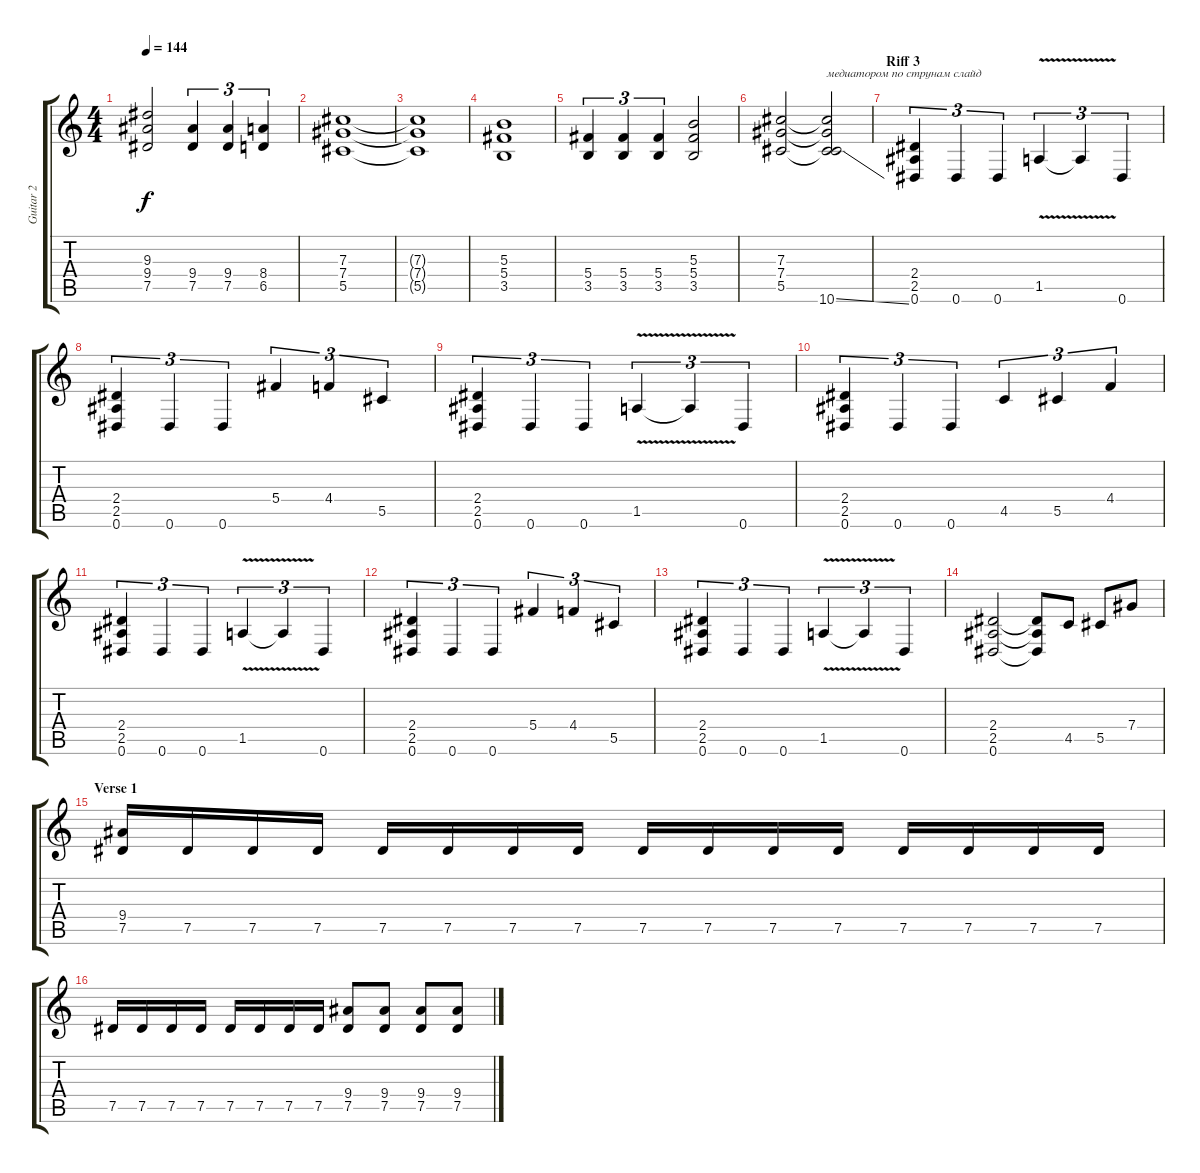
\track ("Guitar 2" "Guitar 2") {instrument distortionguitar}
\staff {score tabs}
\tuning (Eb4 Bb3 Gb3 Db3 Ab2 Eb2) {hide}
\ts (4 4)
\tempo 144
\clef g2
\ks c
(9.3{t} 9.4{t} 7.5{t}).2{dy f} (9.4 7.5).4{tu (3 2)} (9.4 7.5).4{tu (3 2)} (8.4 6.5).4{tu (3 2)} |
(7.3 7.4 5.5).1 |
(7.3{t} 7.4{t} 5.5{t}).1 |
(5.3 5.4 3.5).1 |
(5.4 3.5).4{tu (3 2)} (5.4 3.5).4{tu (3 2)} (5.4 3.5).4{tu (3 2)} (5.3 5.4 3.5).2 |
(7.3 7.4 5.5).2 (7.3{t} 7.4{t} 5.5{t} 10.6{ss}).2{txt "медиатором по струнам слайд"} |
\section ("" "Riff 3")
(2.4 2.5 0.6).4{tu (3 2)} 0.6.4{tu (3 2)} 0.6.4{tu (3 2)} 1.5{v}.4{tu (3 2)} 1.5{t}.4{tu (3 2)} 0.6.4{tu (3 2)} |
(2.4 2.5 0.6).4{tu (3 2)} 0.6.4{tu (3 2)} 0.6.4{tu (3 2)} 5.4.4{tu (3 2)} 4.4.4{tu (3 2)} 5.5.4{tu (3 2)} |
(2.4 2.5 0.6).4{tu (3 2)} 0.6.4{tu (3 2)} 0.6.4{tu (3 2)} 1.5{v}.4{tu (3 2)} 1.5{t}.4{tu (3 2)} 0.6.4{tu (3 2)} |
(2.4 2.5 0.6).4{tu (3 2)} 0.6.4{tu (3 2)} 0.6.4{tu (3 2)} 4.5.4{tu (3 2)} 5.5.4{tu (3 2)} 4.4.4{tu (3 2)} |
(2.4 2.5 0.6).4{tu (3 2)} 0.6.4{tu (3 2)} 0.6.4{tu (3 2)} 1.5{v}.4{tu (3 2)} 1.5{t}.4{tu (3 2)} 0.6.4{tu (3 2)} |
(2.4 2.5 0.6).4{tu (3 2)} 0.6.4{tu (3 2)} 0.6.4{tu (3 2)} 5.4.4{tu (3 2)} 4.4.4{tu (3 2)} 5.5.4{tu (3 2)} |
(2.4 2.5 0.6).4{tu (3 2)} 0.6.4{tu (3 2)} 0.6.4{tu (3 2)} 1.5{v}.4{tu (3 2)} 1.5{t}.4{tu (3 2)} 0.6.4{tu (3 2)} |
(2.4 2.5 0.6).2 (2.4{t} 2.5{t} 0.6{t}).8 4.5.8 5.5.8 7.4.8 |
\section ("" "Verse 1")
(9.4 7.5).16 7.5.16 7.5.16 7.5.16 7.5.16 7.5.16 7.5.16 7.5.16 7.5.16 7.5.16 7.5.16 7.5.16 7.5.16 7.5.16 7.5.16 7.5.16 |
7.5.16 7.5.16 7.5.16 7.5.16 7.5.16 7.5.16 7.5.16 7.5.16 (9.4 7.5).8 (9.4 7.5).8 (9.4 7.5).8 (9.4 7.5).8
